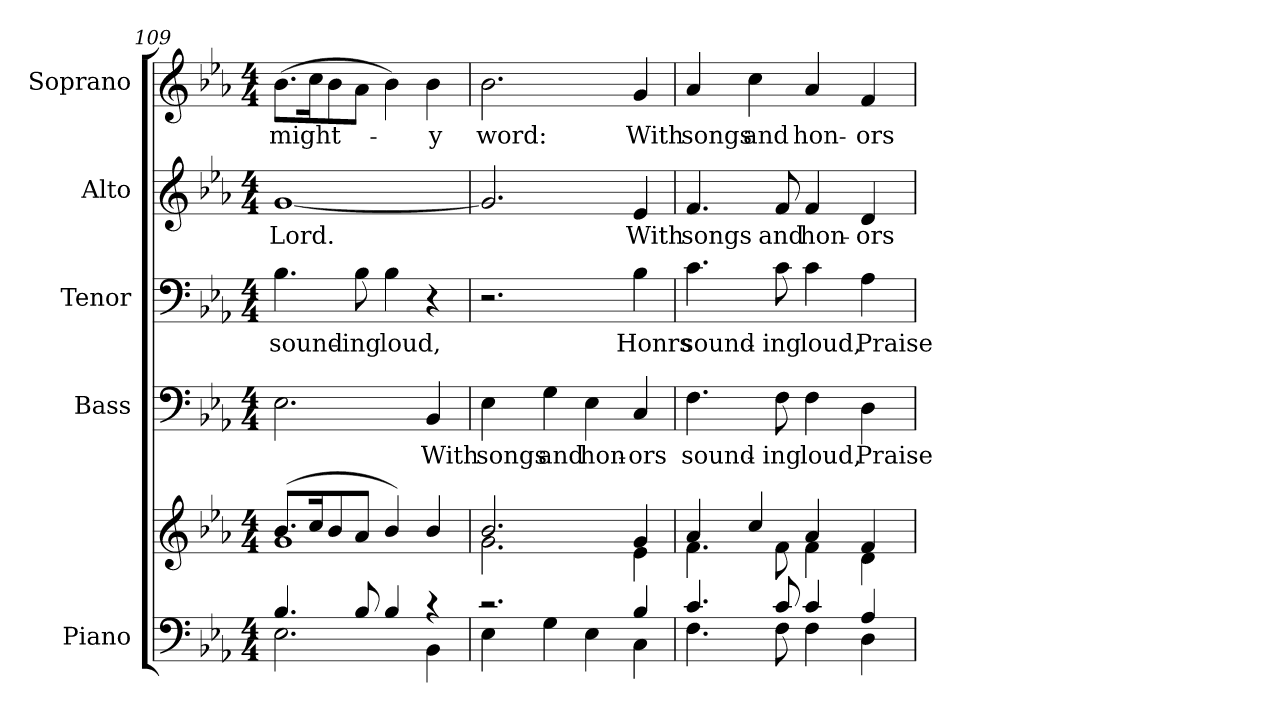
**kern	**kern	**kern	**text	**kern	**text	**kern	**text	**kern	**text
*part5	*part5	*part4	*part4	*part3	*part3	*part2	*part2	*part1	*part1
*staff6	*staff5	*staff4	*staff4	*staff3	*staff3	*staff2	*staff2	*staff1	*staff1
*I"Piano	*	*I"Bass	*	*I"Tenor	*	*I"Alto	*	*I"Soprano	*
*I'Pno.	*	*I'B.	*	*I'T.	*	*I'A.	*	*I'S.	*
!!LO:PB:g=z
*clefF4	*clefG2	*clefF4	*	*clefF4	*	*clefG2	*	*clefG2	*
*k[b-e-a-]	*k[b-e-a-]	*k[b-e-a-]	*	*k[b-e-a-]	*	*k[b-e-a-]	*	*k[b-e-a-]	*
*E-:	*E-:	*E-:	*	*E-:	*	*E-:	*	*E-:	*
*M4/4	*M4/4	*M4/4	*	*M4/4	*	*M4/4	*	*M4/4	*
=109	=109	=109	=109	=109	=109	=109	=109	=109	=109
*^	*^	*	*	*	*	*	*	*	*
!	!	!	!	!	!	!	!LO:LY:b:color=#000000	!	!	!	!
!	!	!	!	!	!	!	!	!	!LO:LY:b:color=#000000	!	!
!	!	!	!	!	!	!	!	!	!	!	!LO:LY:b:color=#000000
4.B-i/	2.E-i\	(8.b-i/L	1gi	2.E-i\	.	4.B-i\	sound-	[<1gi	Lord.	(8.b-i\L	might-
.	.	16cci/K	.	.	.	.	.	.	.	16cci\K	.
.	.	8b-i/	.	.	.	.	.	.	.	8b-i\	.
!	!	!	!	!	!	!	!LO:LY:b:color=#000000	!	!	!	!
8B-i/	.	8a-i/J	.	.	.	8B-i\	-ing	.	.	8a-i\J	.
!	!	!	!	!	!	!	!LO:LY:b:color=#000000	!	!	!	!
4B-i/	.	4b-i/)	.	.	.	4B-i\	loud,	.	.	4b-i\)	.
!	!	!	!	!	!LO:LY:b:color=#000000	!	!	!	!	!	!
!	!	!	!	!	!	!	!	!	!	!	!LO:LY:b:color=#000000
4r	4BB-i\	4b-i/	.	4BB-i/	With	4r	.	.	.	4b-i\	-y
=110	=110	=110	=110	=110	=110	=110	=110	=110	=110	=110	=110
!	!	!	!	!	!LO:LY:b:color=#000000	!	!	!	!	!	!
!	!	!	!	!	!	!	!	!	!	!	!LO:LY:b:color=#000000
2.r	4E-i\	2.b-i/	2.gi\	4E-i\	songs	2.r	.	2.gi/]	.	2.b-i\	word:
!	!	!	!	!	!LO:LY:b:color=#000000	!	!	!	!	!	!
.	4Gi\	.	.	4Gi\	and	.	.	.	.	.	.
!	!	!	!	!	!LO:LY:b:color=#000000	!	!	!	!	!	!
.	4E-i\	.	.	4E-i\	hon-	.	.	.	.	.	.
!	!	!	!	!	!LO:LY:b:color=#000000	!	!	!	!	!	!
!	!	!	!	!	!	!	!LO:LY:b:color=#000000	!	!	!	!
!	!	!	!	!	!	!	!	!	!LO:LY:b:color=#000000	!	!
!	!	!	!	!	!	!	!	!	!	!	!LO:LY:b:color=#000000
4B-i/	4Ci\	4gi/	4e-i\	4Ci/	-ors	4B-i\	Honrs	4e-i/	With	4gi/	With
=111	=111	=111	=111	=111	=111	=111	=111	=111	=111	=111	=111
!	!	!	!	!	!LO:LY:b:color=#000000	!	!	!	!	!	!
!	!	!	!	!	!	!	!LO:LY:b:color=#000000	!	!	!	!
!	!	!	!	!	!	!	!	!	!LO:LY:b:color=#000000	!	!
!	!	!	!	!	!	!	!	!	!	!	!LO:LY:b:color=#000000
4.ci/	4.Fi\	4a-i/	4.fi\	4.Fi\	sound-	4.ci\	sound-	4.fi/	songs	4a-i/	songs
!	!	!	!	!	!	!	!	!	!	!	!LO:LY:b:color=#000000
.	.	4cci/	.	.	.	.	.	.	.	4cci\	and
!	!	!	!	!	!LO:LY:b:color=#000000	!	!	!	!	!	!
!	!	!	!	!	!	!	!LO:LY:b:color=#000000	!	!	!	!
!	!	!	!	!	!	!	!	!	!LO:LY:b:color=#000000	!	!
8ci/	8Fi\	.	8fi\	8Fi\	-ing	8ci\	-ing	8fi/	and	.	.
!	!	!	!	!	!LO:LY:b:color=#000000	!	!	!	!	!	!
!	!	!	!	!	!	!	!LO:LY:b:color=#000000	!	!	!	!
!	!	!	!	!	!	!	!	!	!LO:LY:b:color=#000000	!	!
!	!	!	!	!	!	!	!	!	!	!	!LO:LY:b:color=#000000
4ci/	4Fi\	4a-i/	4fi\	4Fi\	loud,	4ci\	loud,	4fi/	hon-	4a-i/	hon-
!	!	!	!	!	!LO:LY:b:color=#000000	!	!	!	!	!	!
!	!	!	!	!	!	!	!LO:LY:b:color=#000000	!	!	!	!
!	!	!	!	!	!	!	!	!	!LO:LY:b:color=#000000	!	!
!	!	!	!	!	!	!	!	!	!	!	!LO:LY:b:color=#000000
4A-i/	4Di\	4fi/	4di\	4Di\	Praise	4A-i\	Praise	4di/	-ors	4fi/	-ors
*v	*v	*	*	*	*	*	*	*	*	*	*
*	*v	*v	*	*	*	*	*	*	*	*
=	=	=	=	=	=	=	=	=	=
*-	*-	*-	*-	*-	*-	*-	*-	*-	*-
